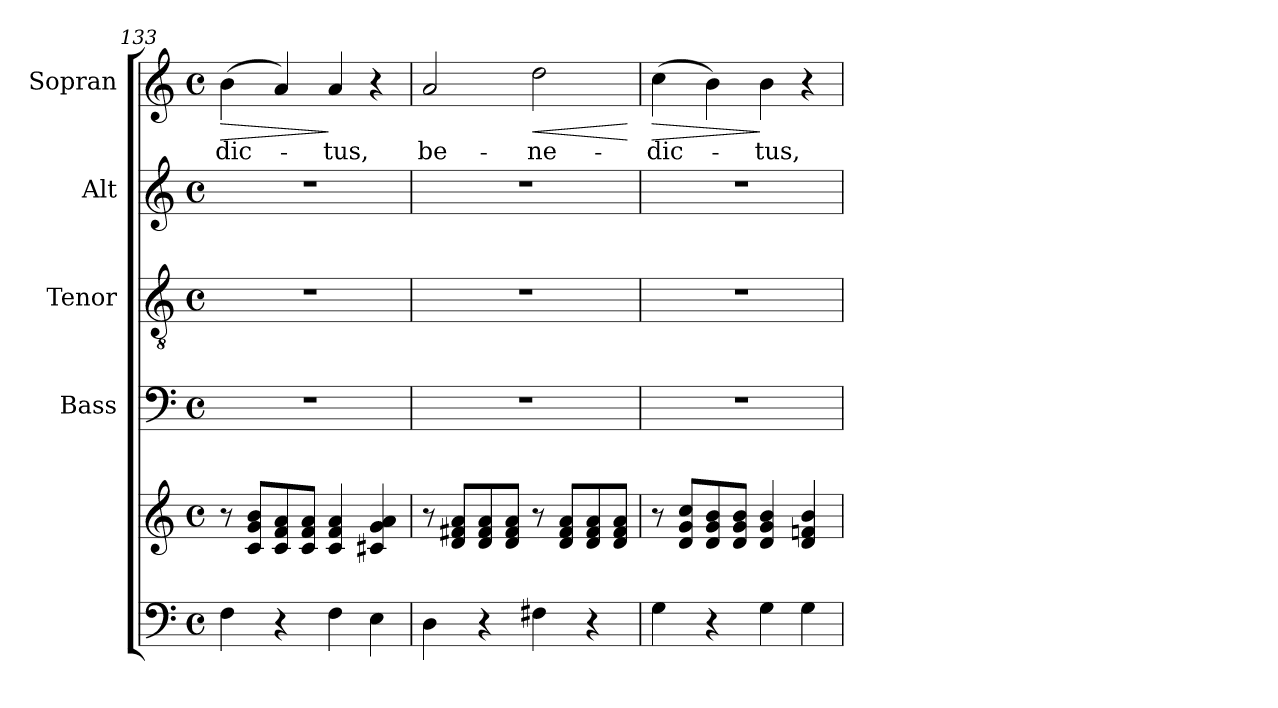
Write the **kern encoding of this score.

**kern	**kern	**kern	**kern	**kern	**kern	**text	**dynam
*part5	*part5	*part4	*part3	*part2	*part1	*part1	*part1
*staff6	*staff5	*staff4	*staff3	*staff2	*staff1	*staff1	*staff1
*	*	*I"Bass	*I"Tenor	*I"Alt	*I"Sopran	*	*
*	*	*I'B.	*I'T.	*I'A.	*I'S.	*	*
*clefF4	*clefG2	*clefF4	*clefGv2	*clefG2	*clefG2	*	*
*k[]	*k[]	*k[]	*k[]	*k[]	*k[]	*	*
*C:	*C:	*C:	*C:	*C:	*C:	*	*
*M4/4	*M4/4	*M4/4	*M4/4	*M4/4	*M4/4	*	*
*met(c)	*met(c)	*met(c)	*met(c)	*met(c)	*met(c)	*	*
=133	=133	=133	=133	=133	=133	=133	=133
!	!	!	!	!	!	!LO:LY:b	!LO:HP:b
4F\	8r	1r	1r	1r	(>4b\	-dic-	>
.	8c/ 8g/ 8b/L	.	.	.	.	.	.
4r	8c/ 8f/ 8a/	.	.	.	4a/)	.	.
.	8c/ 8f/ 8a/J	.	.	.	.	.	.
!	!	!	!	!	!	!LO:LY:b	!
4F\	4c/ 4f/ 4a/	.	.	.	4a/	-tus,	]
4E\	4c#X/ 4g/ 4a/	.	.	.	4r	.	.
=134	=134	=134	=134	=134	=134	=134	=134
!	!	!	!	!	!	!LO:LY:b	!
4D\	8r	1r	1r	1r	2a/	be-	.
.	8d/ 8f#X/ 8a/L	.	.	.	.	.	.
4r	8d/ 8f#/ 8a/	.	.	.	.	.	.
.	8d/ 8f#/ 8a/J	.	.	.	.	.	.
!	!	!	!	!	!	!LO:LY:b	!LO:HP:b
4F#X\	8r	.	.	.	2dd\	-ne-	<
.	8d/ 8f#/ 8a/L	.	.	.	.	.	.
4r	8d/ 8f#/ 8a/	.	.	.	.	.	.
.	8d/ 8f#/ 8a/J	.	.	.	.	.	.
.	.	.	.	.	.	.	[
=135	=135	=135	=135	=135	=135	=135	=135
!	!	!	!	!	!	!LO:LY:b	!LO:HP:b
4G\	8r	1r	1r	1r	(>4cc\	-dic-	>
.	8d/ 8g/ 8cc/L	.	.	.	.	.	.
4r	8d/ 8g/ 8b/	.	.	.	4b\)	.	.
.	8d/ 8g/ 8b/J	.	.	.	.	.	.
!	!	!	!	!	!	!LO:LY:b	!
4G\	4d/ 4g/ 4b/	.	.	.	4b\	-tus,	]
4G\	4d/ 4fn/ 4b/	.	.	.	4r	.	.
=	=	=	=	=	=	=	=
*-	*-	*-	*-	*-	*-	*-	*-
